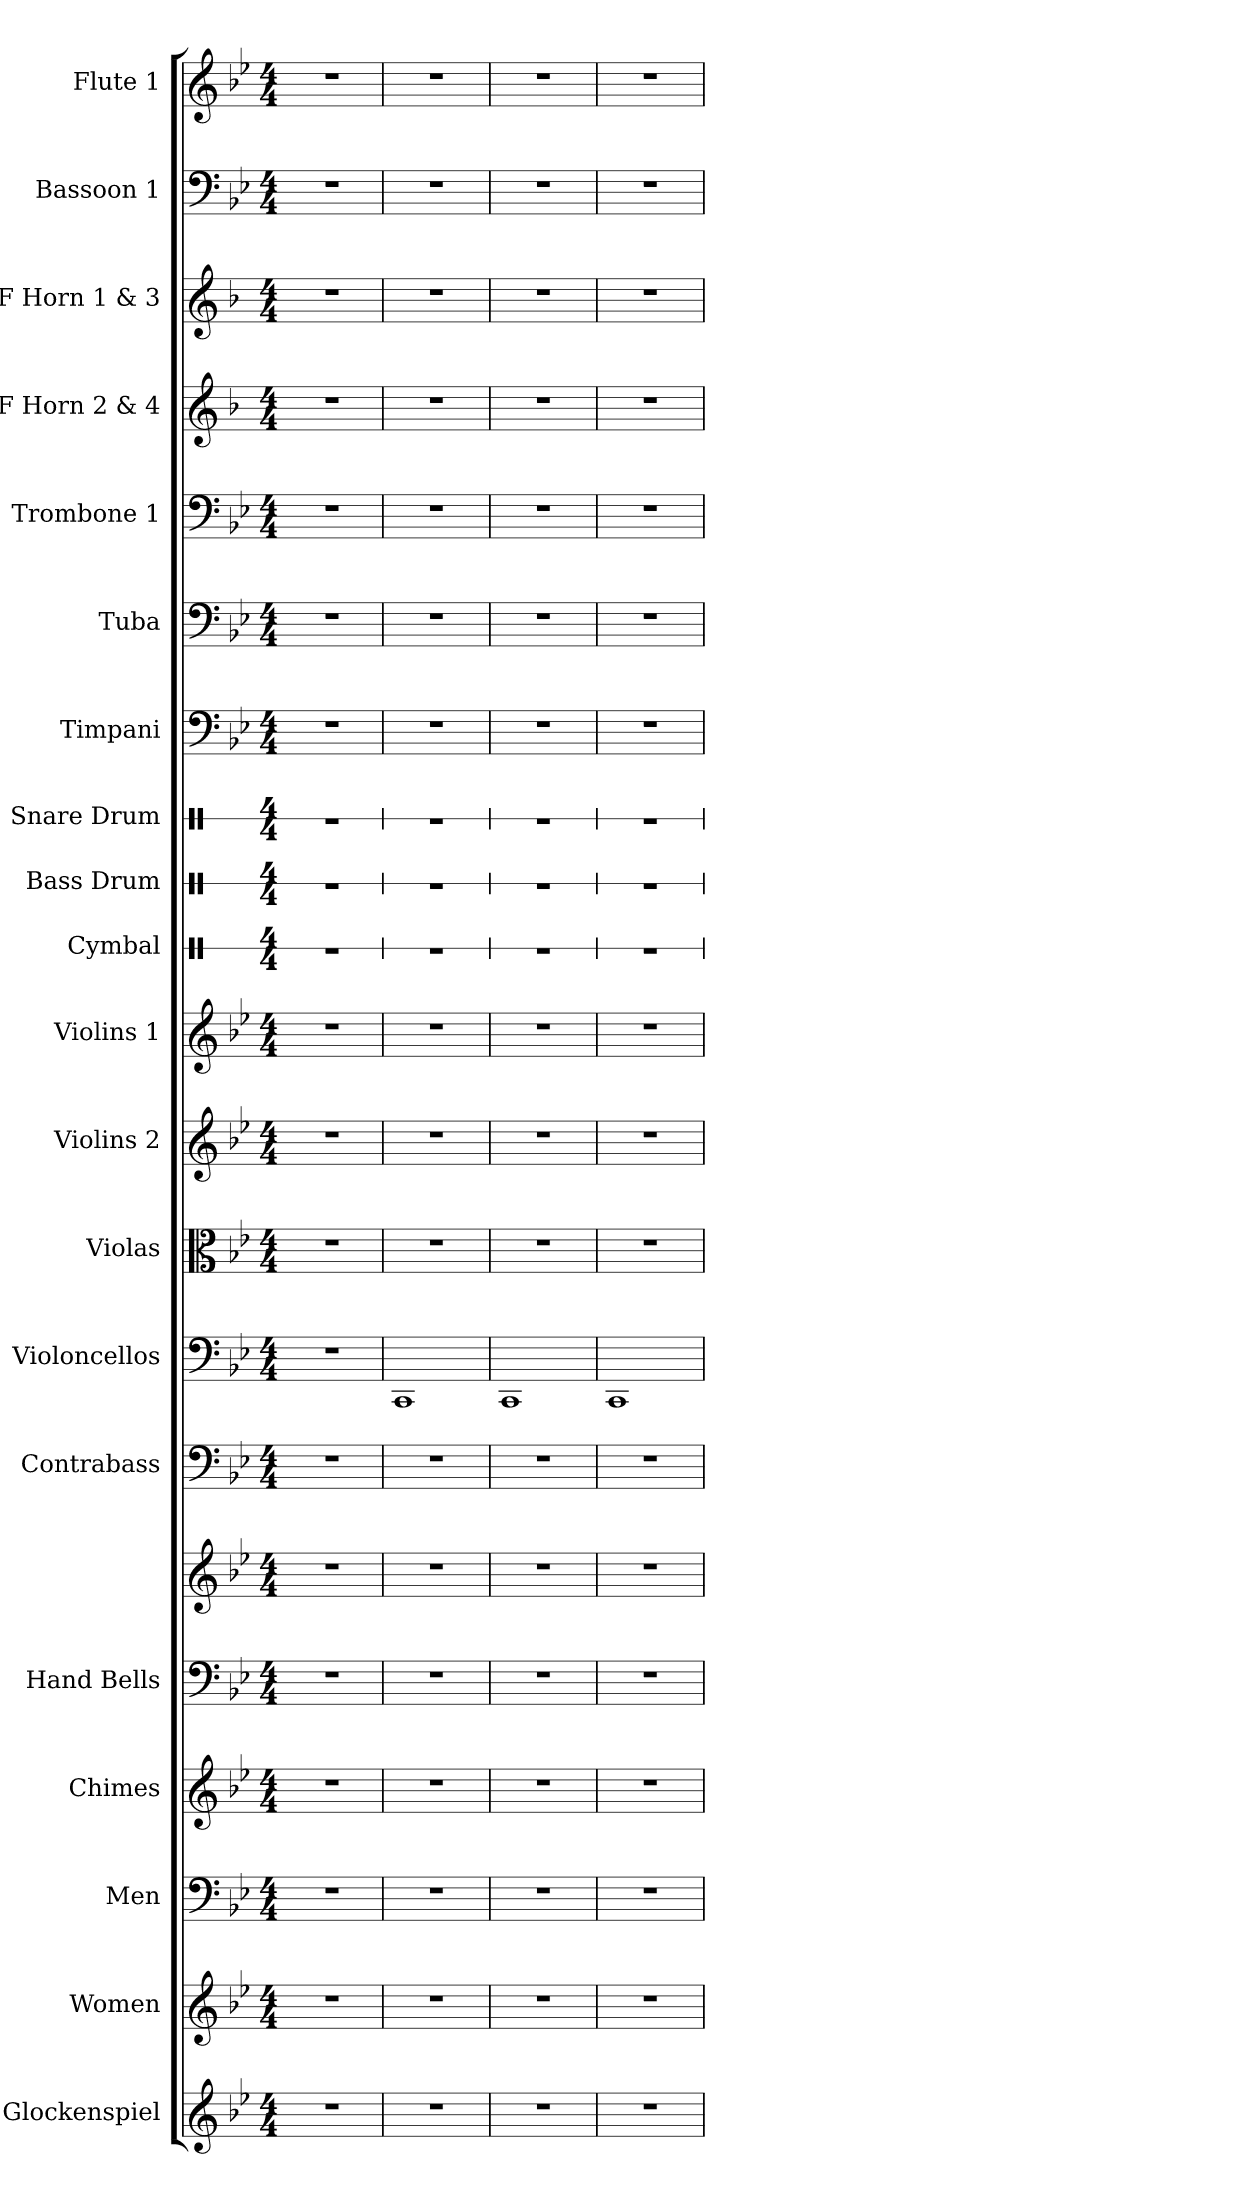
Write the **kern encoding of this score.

**kern	**kern	**kern	**kern	**kern	**kern	**kern	**kern	**kern	**kern	**kern	**kern	**kern	**kern	**kern	**kern	**kern	**kern	**kern	**kern	**kern
*part20	*part19	*part18	*part17	*part16	*part16	*part15	*part14	*part13	*part12	*part11	*part10	*part9	*part8	*part7	*part6	*part5	*part4	*part3	*part2	*part1
*staff21	*staff20	*staff19	*staff18	*staff17	*staff16	*staff15	*staff14	*staff13	*staff12	*staff11	*staff10	*staff9	*staff8	*staff7	*staff6	*staff5	*staff4	*staff3	*staff2	*staff1
*I"Glockenspiel	*I"Women	*I"Men	*I"Chimes	*I"Hand Bells	*	*I"Contrabass	*I"Violoncellos	*I"Violas	*I"Violins 2	*I"Violins 1	*I"Cymbal	*I"Bass Drum	*I"Snare Drum	*I"Timpani	*I"Tuba	*I"Trombone 1	*I"F Horn 2 &amp; 4	*I"F Horn 1 &amp; 3	*I"Bassoon 1	*I"Flute 1
*I'Glock.	*I'W.	*I'M.	*I'Cme.	*I'Ha. Be.	*	*I'Cb.	*I'Vcs.	*I'Vlas.	*I'Vlns. 2	*I'Vlns. 1	*I'Cym.	*I'B. Dr.	*I'Sn. Dr.	*I'Timp.	*I'Tba.	*I'Tbn. 1	*I'F Hn. 2 4	*I'F Hn. 1 3	*I'Bsn. 1	*I'Fl. 1
*	*	*	*	*	*	*	*	*	*	*	*stria1	*stria1	*stria1	*	*	*	*	*	*	*
*clefG2	*clefG2	*clefF4	*clefG2	*clefF4	*clefG2	*clefF4	*clefF4	*clefC3	*clefG2	*clefG2	*clefX	*clefX	*clefX	*clefF4	*clefF4	*clefF4	*clefG2	*clefG2	*clefF4	*clefG2
*ITrd-14c-24	*	*	*	*	*	*ITrd7c12	*	*	*	*	*	*	*	*	*	*	*ITrd4c7	*ITrd4c7	*	*
*k[b-e-]	*k[b-e-]	*k[b-e-]	*k[b-e-]	*k[b-e-]	*k[b-e-]	*k[b-e-]	*k[b-e-]	*k[b-e-]	*k[b-e-]	*k[b-e-]	*k[]	*k[]	*k[]	*k[b-e-]	*k[b-e-]	*k[b-e-]	*k[b-e-]	*k[b-e-]	*k[b-e-]	*k[b-e-]
*M4/4	*M4/4	*M4/4	*M4/4	*M4/4	*M4/4	*M4/4	*M4/4	*M4/4	*M4/4	*M4/4	*M4/4	*M4/4	*M4/4	*M4/4	*M4/4	*M4/4	*M4/4	*M4/4	*M4/4	*M4/4
=1	=1	=1	=1	=1	=1	=1	=1	=1	=1	=1	=1	=1	=1	=1	=1	=1	=1	=1	=1	=1
1r	1r	1r	1r	1r	1r	1r	1r	1r	1r	1r	1r	1r	1r	1r	1r	1r	1r	1r	1r	1r
=2	=2	=2	=2	=2	=2	=2	=2	=2	=2	=2	=2	=2	=2	=2	=2	=2	=2	=2	=2	=2
1r	1r	1r	1r	1r	1r	1r	1CC	1r	1r	1r	1r	1r	1r	1r	1r	1r	1r	1r	1r	1r
=3	=3	=3	=3	=3	=3	=3	=3	=3	=3	=3	=3	=3	=3	=3	=3	=3	=3	=3	=3	=3
1r	1r	1r	1r	1r	1r	1r	1CC	1r	1r	1r	1r	1r	1r	1r	1r	1r	1r	1r	1r	1r
=4	=4	=4	=4	=4	=4	=4	=4	=4	=4	=4	=4	=4	=4	=4	=4	=4	=4	=4	=4	=4
1r	1r	1r	1r	1r	1r	1r	1CC	1r	1r	1r	1r	1r	1r	1r	1r	1r	1r	1r	1r	1r
=	=	=	=	=	=	=	=	=	=	=	=	=	=	=	=	=	=	=	=	=
*-	*-	*-	*-	*-	*-	*-	*-	*-	*-	*-	*-	*-	*-	*-	*-	*-	*-	*-	*-	*-
